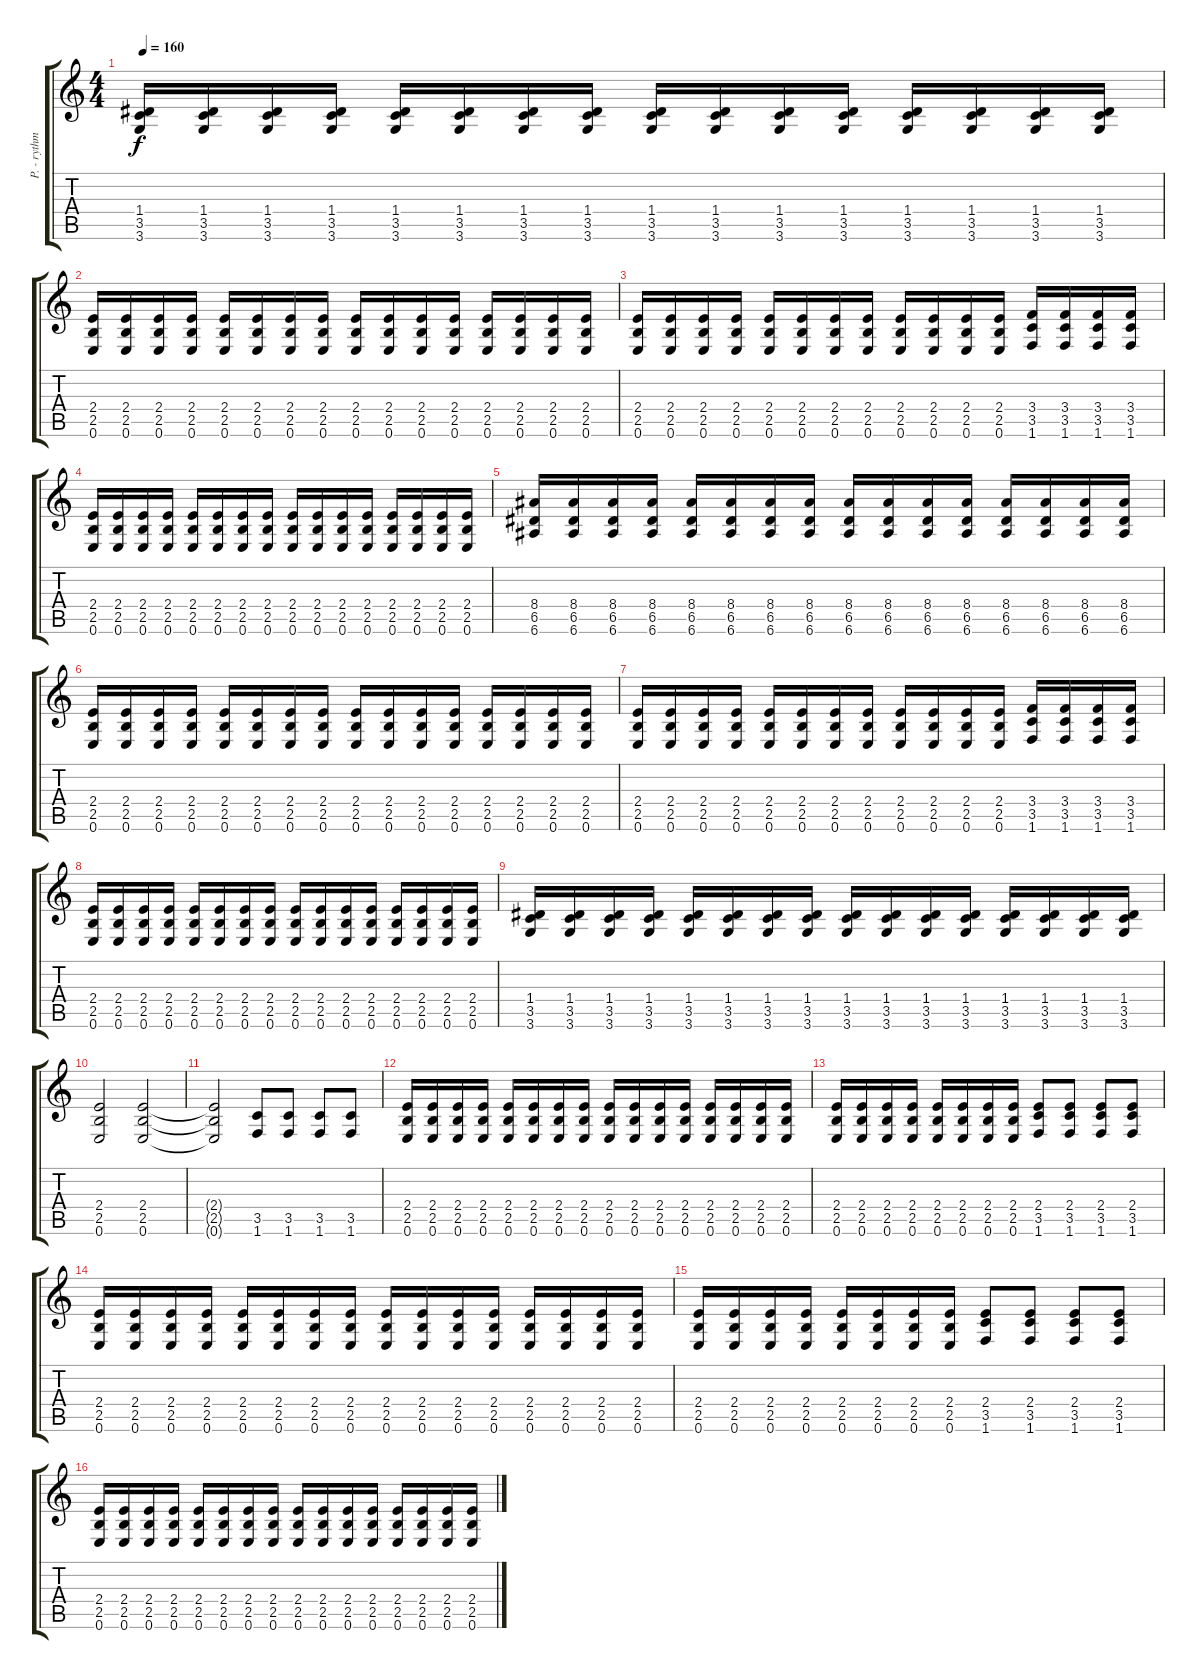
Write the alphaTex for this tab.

\track ("P. - rythm guitar" "P. - rythm") {instrument distortionguitar}
\staff {score tabs}
\tuning (E4 B3 G3 D3 A2 E2) {hide}
\ts (4 4)
\tempo 160
\clef g2
\ks c
(1.4 3.5 3.6).16{dy f} (1.4 3.5 3.6).16 (1.4 3.5 3.6).16 (1.4 3.5 3.6).16 (1.4 3.5 3.6).16 (1.4 3.5 3.6).16 (1.4 3.5 3.6).16 (1.4 3.5 3.6).16 (1.4 3.5 3.6).16 (1.4 3.5 3.6).16 (1.4 3.5 3.6).16 (1.4 3.5 3.6).16 (1.4 3.5 3.6).16 (1.4 3.5 3.6).16 (1.4 3.5 3.6).16 (1.4 3.5 3.6).16 |
(2.4 2.5 0.6).16 (2.4 2.5 0.6).16 (2.4 2.5 0.6).16 (2.4 2.5 0.6).16 (2.4 2.5 0.6).16 (2.4 2.5 0.6).16 (2.4 2.5 0.6).16 (2.4 2.5 0.6).16 (2.4 2.5 0.6).16 (2.4 2.5 0.6).16 (2.4 2.5 0.6).16 (2.4 2.5 0.6).16 (2.4 2.5 0.6).16 (2.4 2.5 0.6).16 (2.4 2.5 0.6).16 (2.4 2.5 0.6).16 |
(2.4 2.5 0.6).16 (2.4 2.5 0.6).16 (2.4 2.5 0.6).16 (2.4 2.5 0.6).16 (2.4 2.5 0.6).16 (2.4 2.5 0.6).16 (2.4 2.5 0.6).16 (2.4 2.5 0.6).16 (2.4 2.5 0.6).16 (2.4 2.5 0.6).16 (2.4 2.5 0.6).16 (2.4 2.5 0.6).16 (3.4 3.5 1.6).16 (3.4 3.5 1.6).16 (3.4 3.5 1.6).16 (3.4 3.5 1.6).16 |
(2.4 2.5 0.6).16 (2.4 2.5 0.6).16 (2.4 2.5 0.6).16 (2.4 2.5 0.6).16 (2.4 2.5 0.6).16 (2.4 2.5 0.6).16 (2.4 2.5 0.6).16 (2.4 2.5 0.6).16 (2.4 2.5 0.6).16 (2.4 2.5 0.6).16 (2.4 2.5 0.6).16 (2.4 2.5 0.6).16 (2.4 2.5 0.6).16 (2.4 2.5 0.6).16 (2.4 2.5 0.6).16 (2.4 2.5 0.6).16 |
(8.4 6.5 6.6).16 (8.4 6.5 6.6).16 (8.4 6.5 6.6).16 (8.4 6.5 6.6).16 (8.4 6.5 6.6).16 (8.4 6.5 6.6).16 (8.4 6.5 6.6).16 (8.4 6.5 6.6).16 (8.4 6.5 6.6).16 (8.4 6.5 6.6).16 (8.4 6.5 6.6).16 (8.4 6.5 6.6).16 (8.4 6.5 6.6).16 (8.4 6.5 6.6).16 (8.4 6.5 6.6).16 (8.4 6.5 6.6).16 |
(2.4 2.5 0.6).16 (2.4 2.5 0.6).16 (2.4 2.5 0.6).16 (2.4 2.5 0.6).16 (2.4 2.5 0.6).16 (2.4 2.5 0.6).16 (2.4 2.5 0.6).16 (2.4 2.5 0.6).16 (2.4 2.5 0.6).16 (2.4 2.5 0.6).16 (2.4 2.5 0.6).16 (2.4 2.5 0.6).16 (2.4 2.5 0.6).16 (2.4 2.5 0.6).16 (2.4 2.5 0.6).16 (2.4 2.5 0.6).16 |
(2.4 2.5 0.6).16 (2.4 2.5 0.6).16 (2.4 2.5 0.6).16 (2.4 2.5 0.6).16 (2.4 2.5 0.6).16 (2.4 2.5 0.6).16 (2.4 2.5 0.6).16 (2.4 2.5 0.6).16 (2.4 2.5 0.6).16 (2.4 2.5 0.6).16 (2.4 2.5 0.6).16 (2.4 2.5 0.6).16 (3.4 3.5 1.6).16 (3.4 3.5 1.6).16 (3.4 3.5 1.6).16 (3.4 3.5 1.6).16 |
(2.4 2.5 0.6).16 (2.4 2.5 0.6).16 (2.4 2.5 0.6).16 (2.4 2.5 0.6).16 (2.4 2.5 0.6).16 (2.4 2.5 0.6).16 (2.4 2.5 0.6).16 (2.4 2.5 0.6).16 (2.4 2.5 0.6).16 (2.4 2.5 0.6).16 (2.4 2.5 0.6).16 (2.4 2.5 0.6).16 (2.4 2.5 0.6).16 (2.4 2.5 0.6).16 (2.4 2.5 0.6).16 (2.4 2.5 0.6).16 |
(1.4 3.5 3.6).16 (1.4 3.5 3.6).16 (1.4 3.5 3.6).16 (1.4 3.5 3.6).16 (1.4 3.5 3.6).16 (1.4 3.5 3.6).16 (1.4 3.5 3.6).16 (1.4 3.5 3.6).16 (1.4 3.5 3.6).16 (1.4 3.5 3.6).16 (1.4 3.5 3.6).16 (1.4 3.5 3.6).16 (1.4 3.5 3.6).16 (1.4 3.5 3.6).16 (1.4 3.5 3.6).16 (1.4 3.5 3.6).16 |
(2.4 2.5 0.6).2 (2.4 2.5 0.6).2 |
(2.4{t} 2.5{t} 0.6{t}).2 (3.5 1.6).8 (3.5 1.6).8 (3.5 1.6).8 (3.5 1.6).8 |
(2.4 2.5 0.6).16 (2.4 2.5 0.6).16 (2.4 2.5 0.6).16 (2.4 2.5 0.6).16 (2.4 2.5 0.6).16 (2.4 2.5 0.6).16 (2.4 2.5 0.6).16 (2.4 2.5 0.6).16 (2.4 2.5 0.6).16 (2.4 2.5 0.6).16 (2.4 2.5 0.6).16 (2.4 2.5 0.6).16 (2.4 2.5 0.6).16 (2.4 2.5 0.6).16 (2.4 2.5 0.6).16 (2.4 2.5 0.6).16 |
(2.4 2.5 0.6).16 (2.4 2.5 0.6).16 (2.4 2.5 0.6).16 (2.4 2.5 0.6).16 (2.4 2.5 0.6).16 (2.4 2.5 0.6).16 (2.4 2.5 0.6).16 (2.4 2.5 0.6).16 (2.4 3.5 1.6).8 (2.4 3.5 1.6).8 (2.4 3.5 1.6).8 (2.4 3.5 1.6).8 |
(2.4 2.5 0.6).16 (2.4 2.5 0.6).16 (2.4 2.5 0.6).16 (2.4 2.5 0.6).16 (2.4 2.5 0.6).16 (2.4 2.5 0.6).16 (2.4 2.5 0.6).16 (2.4 2.5 0.6).16 (2.4 2.5 0.6).16 (2.4 2.5 0.6).16 (2.4 2.5 0.6).16 (2.4 2.5 0.6).16 (2.4 2.5 0.6).16 (2.4 2.5 0.6).16 (2.4 2.5 0.6).16 (2.4 2.5 0.6).16 |
(2.4 2.5 0.6).16 (2.4 2.5 0.6).16 (2.4 2.5 0.6).16 (2.4 2.5 0.6).16 (2.4 2.5 0.6).16 (2.4 2.5 0.6).16 (2.4 2.5 0.6).16 (2.4 2.5 0.6).16 (2.4 3.5 1.6).8 (2.4 3.5 1.6).8 (2.4 3.5 1.6).8 (2.4 3.5 1.6).8 |
(2.4 2.5 0.6).16 (2.4 2.5 0.6).16 (2.4 2.5 0.6).16 (2.4 2.5 0.6).16 (2.4 2.5 0.6).16 (2.4 2.5 0.6).16 (2.4 2.5 0.6).16 (2.4 2.5 0.6).16 (2.4 2.5 0.6).16 (2.4 2.5 0.6).16 (2.4 2.5 0.6).16 (2.4 2.5 0.6).16 (2.4 2.5 0.6).16 (2.4 2.5 0.6).16 (2.4 2.5 0.6).16 (2.4 2.5 0.6).16
